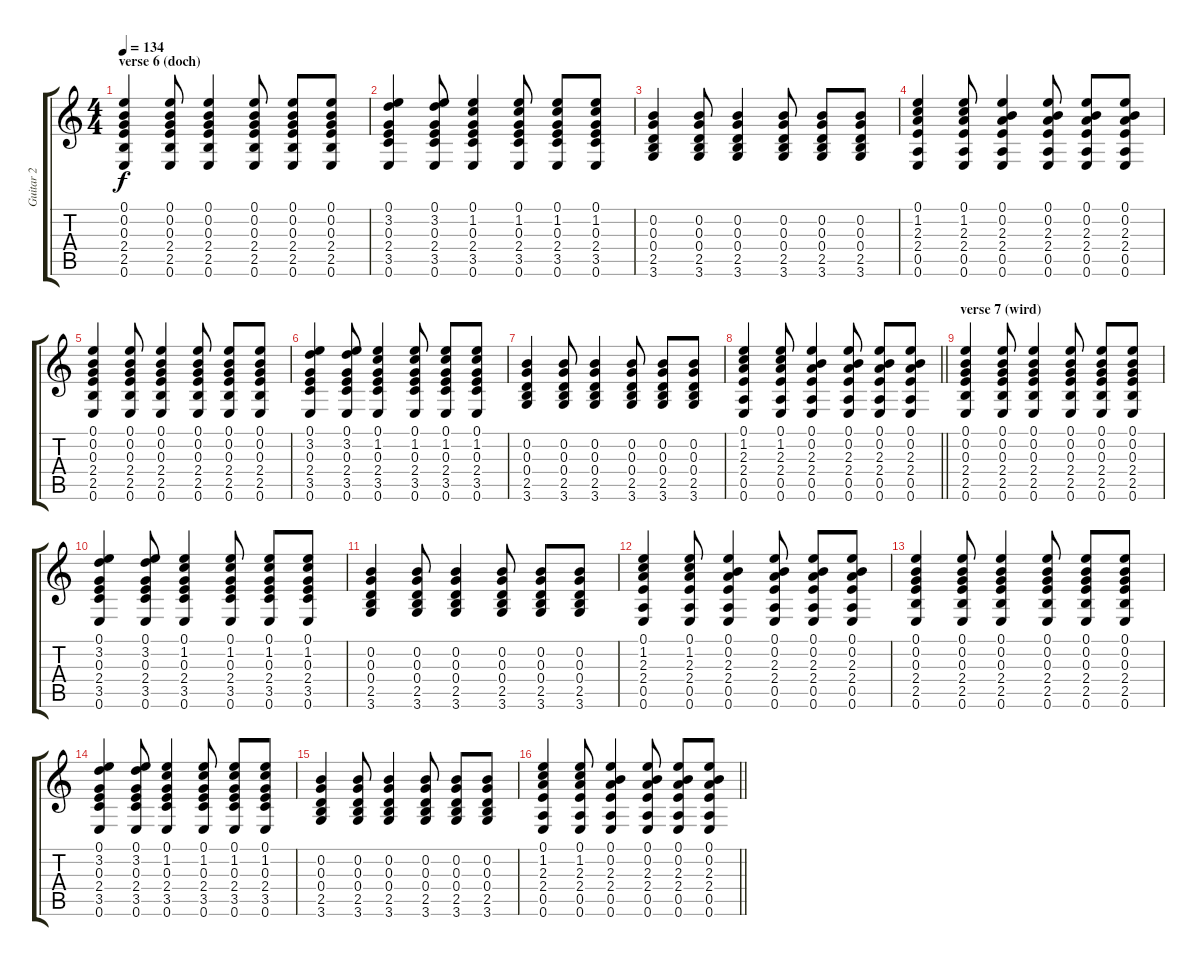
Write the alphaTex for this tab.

\track ("Guitar 2" "Guitar 2") {instrument acousticguitarsteel}
\staff {score tabs}
\tuning (E4 B3 G3 D3 A2 E2) {hide}
\ts (4 4)
\section ("" "verse 6 (doch)")
\tempo 134
\clef g2
\ks c
(0.1 0.2 0.3 2.4 2.5 0.6).4{dy f} (0.1 0.2 0.3 2.4 2.5 0.6).8 (0.1 0.2 0.3 2.4 2.5 0.6).4 (0.1 0.2 0.3 2.4 2.5 0.6).8 (0.1 0.2 0.3 2.4 2.5 0.6).8 (0.1 0.2 0.3 2.4 2.5 0.6).8 |
(0.1 3.2 0.3 2.4 3.5 0.6).4 (0.1 3.2 0.3 2.4 3.5 0.6).8 (0.1 1.2 0.3 2.4 3.5 0.6).4 (0.1 1.2 0.3 2.4 3.5 0.6).8 (0.1 1.2 0.3 2.4 3.5 0.6).8 (0.1 1.2 0.3 2.4 3.5 0.6).8 |
(0.2 0.3 0.4 2.5 3.6).4 (0.2 0.3 0.4 2.5 3.6).8 (0.2 0.3 0.4 2.5 3.6).4 (0.2 0.3 0.4 2.5 3.6).8 (0.2 0.3 0.4 2.5 3.6).8 (0.2 0.3 0.4 2.5 3.6).8 |
(0.1 1.2 2.3 2.4 0.5 0.6).4 (0.1 1.2 2.3 2.4 0.5 0.6).8 (0.1 0.2 2.3 2.4 0.5 0.6).4 (0.1 0.2 2.3 2.4 0.5 0.6).8 (0.1 0.2 2.3 2.4 0.5 0.6).8 (0.1 0.2 2.3 2.4 0.5 0.6).8 |
(0.1 0.2 0.3 2.4 2.5 0.6).4 (0.1 0.2 0.3 2.4 2.5 0.6).8 (0.1 0.2 0.3 2.4 2.5 0.6).4 (0.1 0.2 0.3 2.4 2.5 0.6).8 (0.1 0.2 0.3 2.4 2.5 0.6).8 (0.1 0.2 0.3 2.4 2.5 0.6).8 |
(0.1 3.2 0.3 2.4 3.5 0.6).4 (0.1 3.2 0.3 2.4 3.5 0.6).8 (0.1 1.2 0.3 2.4 3.5 0.6).4 (0.1 1.2 0.3 2.4 3.5 0.6).8 (0.1 1.2 0.3 2.4 3.5 0.6).8 (0.1 1.2 0.3 2.4 3.5 0.6).8 |
(0.2 0.3 0.4 2.5 3.6).4 (0.2 0.3 0.4 2.5 3.6).8 (0.2 0.3 0.4 2.5 3.6).4 (0.2 0.3 0.4 2.5 3.6).8 (0.2 0.3 0.4 2.5 3.6).8 (0.2 0.3 0.4 2.5 3.6).8 |
\barLineRight lightlight
(0.1 1.2 2.3 2.4 0.5 0.6).4 (0.1 1.2 2.3 2.4 0.5 0.6).8 (0.1 0.2 2.3 2.4 0.5 0.6).4 (0.1 0.2 2.3 2.4 0.5 0.6).8 (0.1 0.2 2.3 2.4 0.5 0.6).8 (0.1 0.2 2.3 2.4 0.5 0.6).8 |
\section ("" "verse 7 (wird)")
(0.1 0.2 0.3 2.4 2.5 0.6).4 (0.1 0.2 0.3 2.4 2.5 0.6).8 (0.1 0.2 0.3 2.4 2.5 0.6).4 (0.1 0.2 0.3 2.4 2.5 0.6).8 (0.1 0.2 0.3 2.4 2.5 0.6).8 (0.1 0.2 0.3 2.4 2.5 0.6).8 |
(0.1 3.2 0.3 2.4 3.5 0.6).4 (0.1 3.2 0.3 2.4 3.5 0.6).8 (0.1 1.2 0.3 2.4 3.5 0.6).4 (0.1 1.2 0.3 2.4 3.5 0.6).8 (0.1 1.2 0.3 2.4 3.5 0.6).8 (0.1 1.2 0.3 2.4 3.5 0.6).8 |
(0.2 0.3 0.4 2.5 3.6).4 (0.2 0.3 0.4 2.5 3.6).8 (0.2 0.3 0.4 2.5 3.6).4 (0.2 0.3 0.4 2.5 3.6).8 (0.2 0.3 0.4 2.5 3.6).8 (0.2 0.3 0.4 2.5 3.6).8 |
(0.1 1.2 2.3 2.4 0.5 0.6).4 (0.1 1.2 2.3 2.4 0.5 0.6).8 (0.1 0.2 2.3 2.4 0.5 0.6).4 (0.1 0.2 2.3 2.4 0.5 0.6).8 (0.1 0.2 2.3 2.4 0.5 0.6).8 (0.1 0.2 2.3 2.4 0.5 0.6).8 |
(0.1 0.2 0.3 2.4 2.5 0.6).4 (0.1 0.2 0.3 2.4 2.5 0.6).8 (0.1 0.2 0.3 2.4 2.5 0.6).4 (0.1 0.2 0.3 2.4 2.5 0.6).8 (0.1 0.2 0.3 2.4 2.5 0.6).8 (0.1 0.2 0.3 2.4 2.5 0.6).8 |
(0.1 3.2 0.3 2.4 3.5 0.6).4 (0.1 3.2 0.3 2.4 3.5 0.6).8 (0.1 1.2 0.3 2.4 3.5 0.6).4 (0.1 1.2 0.3 2.4 3.5 0.6).8 (0.1 1.2 0.3 2.4 3.5 0.6).8 (0.1 1.2 0.3 2.4 3.5 0.6).8 |
(0.2 0.3 0.4 2.5 3.6).4 (0.2 0.3 0.4 2.5 3.6).8 (0.2 0.3 0.4 2.5 3.6).4 (0.2 0.3 0.4 2.5 3.6).8 (0.2 0.3 0.4 2.5 3.6).8 (0.2 0.3 0.4 2.5 3.6).8 |
\barLineRight lightlight
(0.1 1.2 2.3 2.4 0.5 0.6).4 (0.1 1.2 2.3 2.4 0.5 0.6).8 (0.1 0.2 2.3 2.4 0.5 0.6).4 (0.1 0.2 2.3 2.4 0.5 0.6).8 (0.1 0.2 2.3 2.4 0.5 0.6).8 (0.1 0.2 2.3 2.4 0.5 0.6).8
